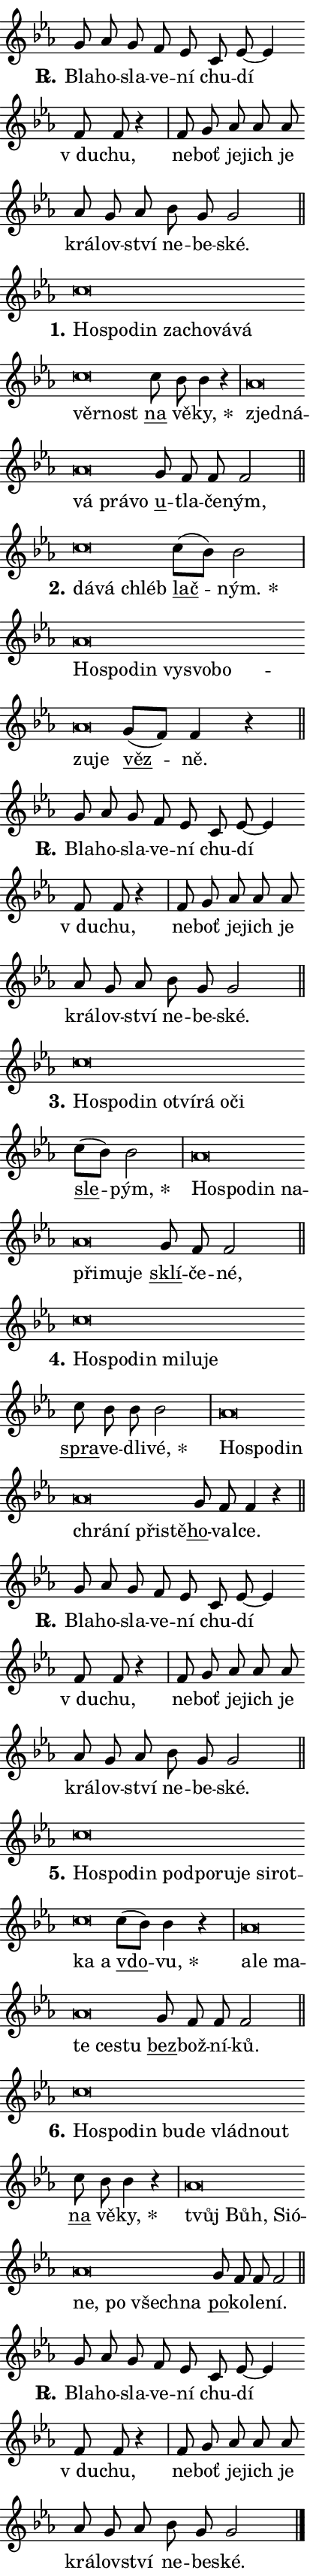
\version "2.24.0"
\header { tagline = "" }
\paper {
  indent = 0\cm
  top-margin = 0\cm
  right-margin = 0.13\cm % to fit lyric hyphens
  bottom-margin = 0\cm
  left-margin = 0\cm
  paper-width = 7\cm
  page-breaking = #ly:one-page-breaking
  system-system-spacing.basic-distance = #11
  score-system-spacing.basic-distance = #11
  ragged-last = ##f
}


%% Author: Thomas Morley
%% https://lists.gnu.org/archive/html/lilypond-user/2020-05/msg00002.html
#(define (line-position grob)
"Returns position of @var[grob} in current system:
   @code{'start}, if at first time-step
   @code{'end}, if at last time-step
   @code{'middle} otherwise
"
  (let* ((col (ly:item-get-column grob))
         (ln (ly:grob-object col 'left-neighbor))
         (rn (ly:grob-object col 'right-neighbor))
         (col-to-check-left (if (ly:grob? ln) ln col))
         (col-to-check-right (if (ly:grob? rn) rn col))
         (break-dir-left
           (and
             (ly:grob-property col-to-check-left 'non-musical #f)
             (ly:item-break-dir col-to-check-left)))
         (break-dir-right
           (and
             (ly:grob-property col-to-check-right 'non-musical #f)
             (ly:item-break-dir col-to-check-right))))
        (cond ((eqv? 1 break-dir-left) 'start)
              ((eqv? -1 break-dir-right) 'end)
              (else 'middle))))

#(define (tranparent-at-line-position vctor)
  (lambda (grob)
  "Relying on @code{line-position} select the relevant enry from @var{vctor}.
Used to determine transparency,"
    (case (line-position grob)
      ((end) (not (vector-ref vctor 0)))
      ((middle) (not (vector-ref vctor 1)))
      ((start) (not (vector-ref vctor 2))))))

noteHeadBreakVisibility =
#(define-music-function (break-visibility)(vector?)
"Makes @code{NoteHead}s transparent relying on @var{break-visibility}"
#{
  \override NoteHead.transparent =
    #(tranparent-at-line-position break-visibility)
#})

#(define delete-ledgers-for-transparent-note-heads
  (lambda (grob)
    "Reads whether a @code{NoteHead} is transparent.
If so this @code{NoteHead} is removed from @code{'note-heads} from
@var{grob}, which is supposed to be @code{LedgerLineSpanner}.
As a result ledgers are not printed for this @code{NoteHead}"
    (let* ((nhds-array (ly:grob-object grob 'note-heads))
           (nhds-list
             (if (ly:grob-array? nhds-array)
                 (ly:grob-array->list nhds-array)
                 '()))
           ;; Relies on the transparent-property being done before
           ;; Staff.LedgerLineSpanner.after-line-breaking is executed.
           ;; This is fragile ...
           (to-keep
             (remove
               (lambda (nhd)
                 (ly:grob-property nhd 'transparent #f))
               nhds-list)))
      ;; TODO find a better method to iterate over grob-arrays, similiar
      ;; to filter/remove etc for lists
      ;; For now rebuilt from scratch
      (set! (ly:grob-object grob 'note-heads)  '())
      (for-each
        (lambda (nhd)
          (ly:pointer-group-interface::add-grob grob 'note-heads nhd))
        to-keep))))

squashNotes = {
  \override NoteHead.X-extent = #'(-0.2 . 0.2)
  \override NoteHead.Y-extent = #'(-0.75 . 0)
  \override NoteHead.stencil =
    #(lambda (grob)
       (let ((pos (ly:grob-property grob 'staff-position)))
         (begin
           (if (< pos -7) (display "ERROR: Lower brevis then expected\n") (display ""))
           (if (<= pos -6) ly:text-interface::print ly:note-head::print))))
}
unSquashNotes = {
  \revert NoteHead.X-extent
  \revert NoteHead.Y-extent
  \revert NoteHead.stencil
}

hideNotes = \noteHeadBreakVisibility #begin-of-line-visible
unHideNotes = \noteHeadBreakVisibility #all-visible

% work-around for resetting accidentals
% https://lilypond.org/doc/v2.23/Documentation/notation/displaying-rhythms#unmetered-music
cadenzaMeasure = {
  \cadenzaOff
  \partial 1024 s1024
  \cadenzaOn
}

#(define-markup-command (accent layout props text) (markup?)
  "Underline accented syllable"
  (interpret-markup layout props
    #{\markup \override #'(offset . 4.3) \underline { #text }#}))

responsum = \markup \concat {
  "R" \hspace #-1.05 \path #0.1 #'((moveto 0 0.07) (lineto 0.9 0.8)) \hspace #0.05 "."
}

spaceSize = #0.6828661417322834 % exact space size for TeX Gyre Schola

\layout {
  \context {
    \Staff
    \remove "Time_signature_engraver"
    \override LedgerLineSpanner.after-line-breaking = #delete-ledgers-for-transparent-note-heads
  }
  \context {
    \Lyrics {
      \override LyricSpace.minimum-distance = \spaceSize
      \override LyricText.font-name = #"TeX Gyre Schola"
      \override LyricText.font-size = 1
      \override StanzaNumber.font-name = #"TeX Gyre Schola Bold"
      \override StanzaNumber.font-size = 1
    }
  }
  \context {
    \Score 
    \override NoteHead.text =
      #(lambda (grob) 
        (let ((pos (ly:grob-property grob 'staff-position)))
          #{\markup {
            \combine
              \halign #-0.55 \raise #(if (= pos -6) 0 0.5) \override #'(thickness . 2) \draw-line #'(3.2 . 0)
              \musicglyph "noteheads.sM1"
          }#}))
  }
}

% magnetic-lyrics.ily
%
%   written by
%     Jean Abou Samra <jean@abou-samra.fr>
%     Werner Lemberg <wl@gnu.org>
%
%   adapted by
%     Jiri Hon <jiri.hon@gmail.com>
%
% Version 2022-Apr-15

% https://www.mail-archive.com/lilypond-user@gnu.org/msg149350.html

#(define (Left_hyphen_pointer_engraver context)
   "Collect syllable-hyphen-syllable occurrences in lyrics and store
them in properties.  This engraver only looks to the left.  For
example, if the lyrics input is @code{foo -- bar}, it does the
following.

@itemize @bullet
@item
Set the @code{text} property of the @code{LyricHyphen} grob between
@q{foo} and @q{bar} to @code{foo}.

@item
Set the @code{left-hyphen} property of the @code{LyricText} grob with
text @q{foo} to the @code{LyricHyphen} grob between @q{foo} and
@q{bar}.
@end itemize

Use this auxiliary engraver in combination with the
@code{lyric-@/text::@/apply-@/magnetic-@/offset!} hook."
   (let ((hyphen #f)
         (text #f))
     (make-engraver
      (acknowledgers
       ((lyric-syllable-interface engraver grob source-engraver)
        (set! text grob)))
      (end-acknowledgers
       ((lyric-hyphen-interface engraver grob source-engraver)
        ;(when (not (grob::has-interface grob 'lyric-space-interface))
          (set! hyphen grob)));)
      ((stop-translation-timestep engraver)
       (when (and text hyphen)
         (ly:grob-set-object! text 'left-hyphen hyphen))
       (set! text #f)
       (set! hyphen #f)))))

#(define (lyric-text::apply-magnetic-offset! grob)
   "If the space between two syllables is less than the value in
property @code{LyricText@/.details@/.squash-threshold}, move the right
syllable to the left so that it gets concatenated with the left
syllable.

Use this function as a hook for
@code{LyricText@/.after-@/line-@/breaking} if the
@code{Left_@/hyphen_@/pointer_@/engraver} is active."
   (let ((hyphen (ly:grob-object grob 'left-hyphen #f)))
     (when hyphen
       (let ((left-text (ly:spanner-bound hyphen LEFT)))
         (when (grob::has-interface left-text 'lyric-syllable-interface)
           (let* ((common (ly:grob-common-refpoint grob left-text X))
                  (this-x-ext (ly:grob-extent grob common X))
                  (left-x-ext
                   (begin
                     ;; Trigger magnetism for left-text.
                     (ly:grob-property left-text 'after-line-breaking)
                     (ly:grob-extent left-text common X)))
                  ;; `delta` is the gap width between two syllables.
                  (delta (- (interval-start this-x-ext)
                            (interval-end left-x-ext)))
                  (details (ly:grob-property grob 'details))
                  (threshold (assoc-get 'squash-threshold details 0.2)))
             (when (< delta threshold)
               (let* (;; We have to manipulate the input text so that
                      ;; ligatures crossing syllable boundaries are not
                      ;; disabled.  For languages based on the Latin
                      ;; script this is essentially a beautification.
                      ;; However, for non-Western scripts it can be a
                      ;; necessity.
                      (lt (ly:grob-property left-text 'text))
                      (rt (ly:grob-property grob 'text))
                      (is-space (grob::has-interface hyphen 'lyric-space-interface))
                      (space (if is-space " " ""))
                      (extra-delta (if is-space spaceSize 0))
                      ;; Append new syllable.
                      (ltrt-space (if (and (string? lt) (string? rt))
                                (string-append lt space rt)
                                (make-concat-markup (list lt space rt))))
                      ;; Right-align `ltrt` to the right side.
                      (ltrt-space-markup (grob-interpret-markup
                               grob
                               (make-translate-markup
                                (cons (interval-length this-x-ext) 0)
                                (make-right-align-markup ltrt-space)))))
                 (begin
                   ;; Don't print `left-text`.
                   (ly:grob-set-property! left-text 'stencil #f)
                   ;; Set text and stencil (which holds all collected
                   ;; syllables so far) and shift it to the left.
                   (ly:grob-set-property! grob 'text ltrt-space)
                   (ly:grob-set-property! grob 'stencil ltrt-space-markup)
                   (ly:grob-translate-axis! grob (- (- delta extra-delta)) X))))))))))


#(define (lyric-hyphen::displace-bounds-first grob)
   ;; Make very sure this callback isn't triggered too early.
   (let ((left (ly:spanner-bound grob LEFT))
         (right (ly:spanner-bound grob RIGHT)))
     (ly:grob-property left 'after-line-breaking)
     (ly:grob-property right 'after-line-breaking)
     (ly:lyric-hyphen::print grob)))

squashThreshold = #0.4

\layout {
  \context {
    \Lyrics
    \consists #Left_hyphen_pointer_engraver
    \override LyricText.after-line-breaking =
      #lyric-text::apply-magnetic-offset!
    \override LyricHyphen.stencil = #lyric-hyphen::displace-bounds-first
    \override LyricText.details.squash-threshold = \squashThreshold
    \override LyricHyphen.minimum-distance = 0
    \override LyricHyphen.minimum-length = \squashThreshold
  }
}

squashText = \override LyricText.details.squash-threshold = 9999
unSquashText = \override LyricText.details.squash-threshold = \squashThreshold

leftText = \override LyricText.self-alignment-X = #LEFT
unLeftText = \revert LyricText.self-alignment-X

starOffset = #(lambda (grob) 
                (let ((x_offset (ly:self-alignment-interface::aligned-on-x-parent grob)))
                  (if (= x_offset 0) 0 (+ x_offset 1.2))))

star = #(define-music-function (syllable)(string?)
"Append star separator at the end of a syllable"
#{
  \once \override LyricText.X-offset = #starOffset
  \lyricmode { \markup {
    #syllable
    \override #'((font-name . "TeX Gyre Schola Bold")) \hspace #0.2 \lower #0.65 \larger "*"
  } }
#})

starAccent = #(define-music-function (syllable)(string?)
"Append star separator at the end of a syllable and make accent"
#{
  \once \override LyricText.X-offset = #starOffset
  \lyricmode { \markup {
    \accent #syllable
    \override #'((font-name . "TeX Gyre Schola Bold")) \hspace #0.2 \lower #0.65 \larger "*"
  } }
#})

breath = #(define-music-function (syllable)(string?)
"Append breathing indicator at the end of a syllable"
#{
  \lyricmode { \markup { #syllable "+" } }
#})

optionalBreath = #(define-music-function (syllable)(string?)
"Append optional breathing indicator at the end of a syllable"
#{
  \lyricmode { \markup { #syllable "(+)" } }
#})


\score {
    <<
        \new Voice = "melody" { \cadenzaOn \key es \major \relative { g'8 as g f es c es~ es4 \bar "" f8 f r4 \cadenzaMeasure \bar "|" f8 g as as as \bar "" as g as \bar "" bes g g2 \cadenzaMeasure \bar "||" \break } }
        \new Lyrics \lyricsto "melody" { \lyricmode { \set stanza = \responsum
Bla -- ho -- sla -- ve -- ní chu -- dí "v du" -- chu, ne -- boť je -- jich je krá -- lov -- ství ne -- be -- ské. } }
    >>
    \layout {}
}

\score {
    <<
        \new Voice = "melody" { \cadenzaOn \key es \major \relative { \squashNotes c''\breve*1/16 \hideNotes \breve*1/16 \bar "" \breve*1/16 \bar "" \breve*1/16 \bar "" \breve*1/16 \bar "" \breve*1/16 \bar "" \breve*1/16 \bar "" \breve*1/16 \breve*1/16 \bar "" \unHideNotes \unSquashNotes \bar "" c8 bes bes4 r \cadenzaMeasure \bar "|" \squashNotes as\breve*1/16 \hideNotes \breve*1/16 \bar "" \breve*1/16 \bar "" \breve*1/16 \breve*1/16 \bar "" \unHideNotes \unSquashNotes \bar "" g8 f f f2 \cadenzaMeasure \bar "||" \break } }
        \new Lyrics \lyricsto "melody" { \lyricmode { \set stanza = "1."
\leftText Ho -- \squashText spo -- din za -- cho -- vá -- vá věr -- nost \unLeftText \unSquashText \markup \accent na vě -- \star ky, \leftText zjed -- \squashText ná -- vá prá -- vo \unLeftText \unSquashText \markup \accent u -- tla -- če -- ným, } }
    >>
    \layout {}
}

\score {
    <<
        \new Voice = "melody" { \cadenzaOn \key es \major \relative { \squashNotes c''\breve*1/16 \hideNotes \breve*1/16 \breve*1/16 \bar "" \unHideNotes \unSquashNotes \bar "" c8[( bes)] bes2 \cadenzaMeasure \bar "|" \squashNotes as\breve*1/16 \hideNotes \breve*1/16 \bar "" \breve*1/16 \bar "" \breve*1/16 \bar "" \breve*1/16 \bar "" \breve*1/16 \bar "" \breve*1/16 \breve*1/16 \bar "" \unHideNotes \unSquashNotes \bar "" g8[( f)] f4 r \cadenzaMeasure \bar "||" \break } }
        \new Lyrics \lyricsto "melody" { \lyricmode { \set stanza = "2."
\leftText dá -- \squashText vá chléb \unLeftText \unSquashText \markup \accent lač -- \star ným. \leftText Ho -- \squashText spo -- din vy -- svo -- bo -- zu -- je \unLeftText \unSquashText \markup \accent věz -- ně. } }
    >>
    \layout {}
}

\score {
    <<
        \new Voice = "melody" { \cadenzaOn \key es \major \relative { g'8 as g f es c es~ es4 \bar "" f8 f r4 \cadenzaMeasure \bar "|" f8 g as as as \bar "" as g as \bar "" bes g g2 \cadenzaMeasure \bar "||" \break } }
        \new Lyrics \lyricsto "melody" { \lyricmode { \set stanza = \responsum
Bla -- ho -- sla -- ve -- ní chu -- dí "v du" -- chu, ne -- boť je -- jich je krá -- lov -- ství ne -- be -- ské. } }
    >>
    \layout {}
}

\score {
    <<
        \new Voice = "melody" { \cadenzaOn \key es \major \relative { \squashNotes c''\breve*1/16 \hideNotes \breve*1/16 \bar "" \breve*1/16 \bar "" \breve*1/16 \bar "" \breve*1/16 \bar "" \breve*1/16 \bar "" \breve*1/16 \breve*1/16 \bar "" \unHideNotes \unSquashNotes \bar "" c8[( bes)] bes2 \cadenzaMeasure \bar "|" \squashNotes as\breve*1/16 \hideNotes \breve*1/16 \bar "" \breve*1/16 \bar "" \breve*1/16 \bar "" \breve*1/16 \bar "" \breve*1/16 \breve*1/16 \bar "" \unHideNotes \unSquashNotes \bar "" g8 f f2 \cadenzaMeasure \bar "||" \break } }
        \new Lyrics \lyricsto "melody" { \lyricmode { \set stanza = "3."
\leftText Ho -- \squashText spo -- din o -- tví -- rá o -- či \unLeftText \unSquashText \markup \accent sle -- \star pým, \leftText Ho -- \squashText spo -- din na -- při -- mu -- je \unLeftText \unSquashText \markup \accent sklí -- če -- né, } }
    >>
    \layout {}
}

\score {
    <<
        \new Voice = "melody" { \cadenzaOn \key es \major \relative { \squashNotes c''\breve*1/16 \hideNotes \breve*1/16 \bar "" \breve*1/16 \bar "" \breve*1/16 \bar "" \breve*1/16 \breve*1/16 \bar "" \unHideNotes \unSquashNotes \bar "" c8 bes bes bes2 \cadenzaMeasure \bar "|" \squashNotes as\breve*1/16 \hideNotes \breve*1/16 \bar "" \breve*1/16 \bar "" \breve*1/16 \bar "" \breve*1/16 \bar "" \breve*1/16 \breve*1/16 \bar "" \unHideNotes \unSquashNotes \bar "" g8 f f4 r \cadenzaMeasure \bar "||" \break } }
        \new Lyrics \lyricsto "melody" { \lyricmode { \set stanza = "4."
\leftText Ho -- \squashText spo -- din mi -- lu -- je \unLeftText \unSquashText \markup \accent spra -- ve -- dli -- \star vé, \leftText Ho -- \squashText spo -- din chrá -- ní při -- stě -- \unLeftText \unSquashText \markup \accent ho -- val -- ce. } }
    >>
    \layout {}
}

\score {
    <<
        \new Voice = "melody" { \cadenzaOn \key es \major \relative { g'8 as g f es c es~ es4 \bar "" f8 f r4 \cadenzaMeasure \bar "|" f8 g as as as \bar "" as g as \bar "" bes g g2 \cadenzaMeasure \bar "||" \break } }
        \new Lyrics \lyricsto "melody" { \lyricmode { \set stanza = \responsum
Bla -- ho -- sla -- ve -- ní chu -- dí "v du" -- chu, ne -- boť je -- jich je krá -- lov -- ství ne -- be -- ské. } }
    >>
    \layout {}
}

\score {
    <<
        \new Voice = "melody" { \cadenzaOn \key es \major \relative { \squashNotes c''\breve*1/16 \hideNotes \breve*1/16 \bar "" \breve*1/16 \bar "" \breve*1/16 \bar "" \breve*1/16 \bar "" \breve*1/16 \bar "" \breve*1/16 \bar "" \breve*1/16 \bar "" \breve*1/16 \bar "" \breve*1/16 \breve*1/16 \bar "" \unHideNotes \unSquashNotes \bar "" c8[( bes)] bes4 r \cadenzaMeasure \bar "|" \squashNotes as\breve*1/16 \hideNotes \breve*1/16 \bar "" \breve*1/16 \bar "" \breve*1/16 \bar "" \breve*1/16 \breve*1/16 \bar "" \unHideNotes \unSquashNotes \bar "" g8 f f f2 \cadenzaMeasure \bar "||" \break } }
        \new Lyrics \lyricsto "melody" { \lyricmode { \set stanza = "5."
\leftText Ho -- \squashText spo -- din pod -- po -- ru -- je si -- rot -- ka a \unLeftText \unSquashText \markup \accent vdo -- \star vu, \leftText a -- \squashText le ma -- te ce -- stu \unLeftText \unSquashText \markup \accent bez -- bož -- ní -- ků. } }
    >>
    \layout {}
}

\score {
    <<
        \new Voice = "melody" { \cadenzaOn \key es \major \relative { \squashNotes c''\breve*1/16 \hideNotes \breve*1/16 \bar "" \breve*1/16 \bar "" \breve*1/16 \bar "" \breve*1/16 \bar "" \breve*1/16 \breve*1/16 \bar "" \unHideNotes \unSquashNotes \bar "" c8 bes bes4 r \cadenzaMeasure \bar "|" \squashNotes as\breve*1/16 \hideNotes \breve*1/16 \bar "" \breve*1/16 \bar "" \breve*1/16 \bar "" \breve*1/16 \bar "" \breve*1/16 \bar "" \breve*1/16 \breve*1/16 \bar "" \unHideNotes \unSquashNotes \bar "" g8 f f f2 \cadenzaMeasure \bar "||" \break } }
        \new Lyrics \lyricsto "melody" { \lyricmode { \set stanza = "6."
\leftText Ho -- \squashText spo -- din bu -- de vlád -- nout \unLeftText \unSquashText \markup \accent na vě -- \star ky, \leftText tvůj \squashText Bůh, Si -- ó -- ne, po všech -- na \unLeftText \unSquashText \markup \accent po -- ko -- le -- ní. } }
    >>
    \layout {}
}

\score {
    <<
        \new Voice = "melody" { \cadenzaOn \key es \major \relative { g'8 as g f es c es~ es4 \bar "" f8 f r4 \cadenzaMeasure \bar "|" f8 g as as as \bar "" as g as \bar "" bes g g2 \cadenzaMeasure \bar "||" \break } \bar "|." }
        \new Lyrics \lyricsto "melody" { \lyricmode { \set stanza = \responsum
Bla -- ho -- sla -- ve -- ní chu -- dí "v du" -- chu, ne -- boť je -- jich je krá -- lov -- ství ne -- be -- ské. } }
    >>
    \layout {}
}
